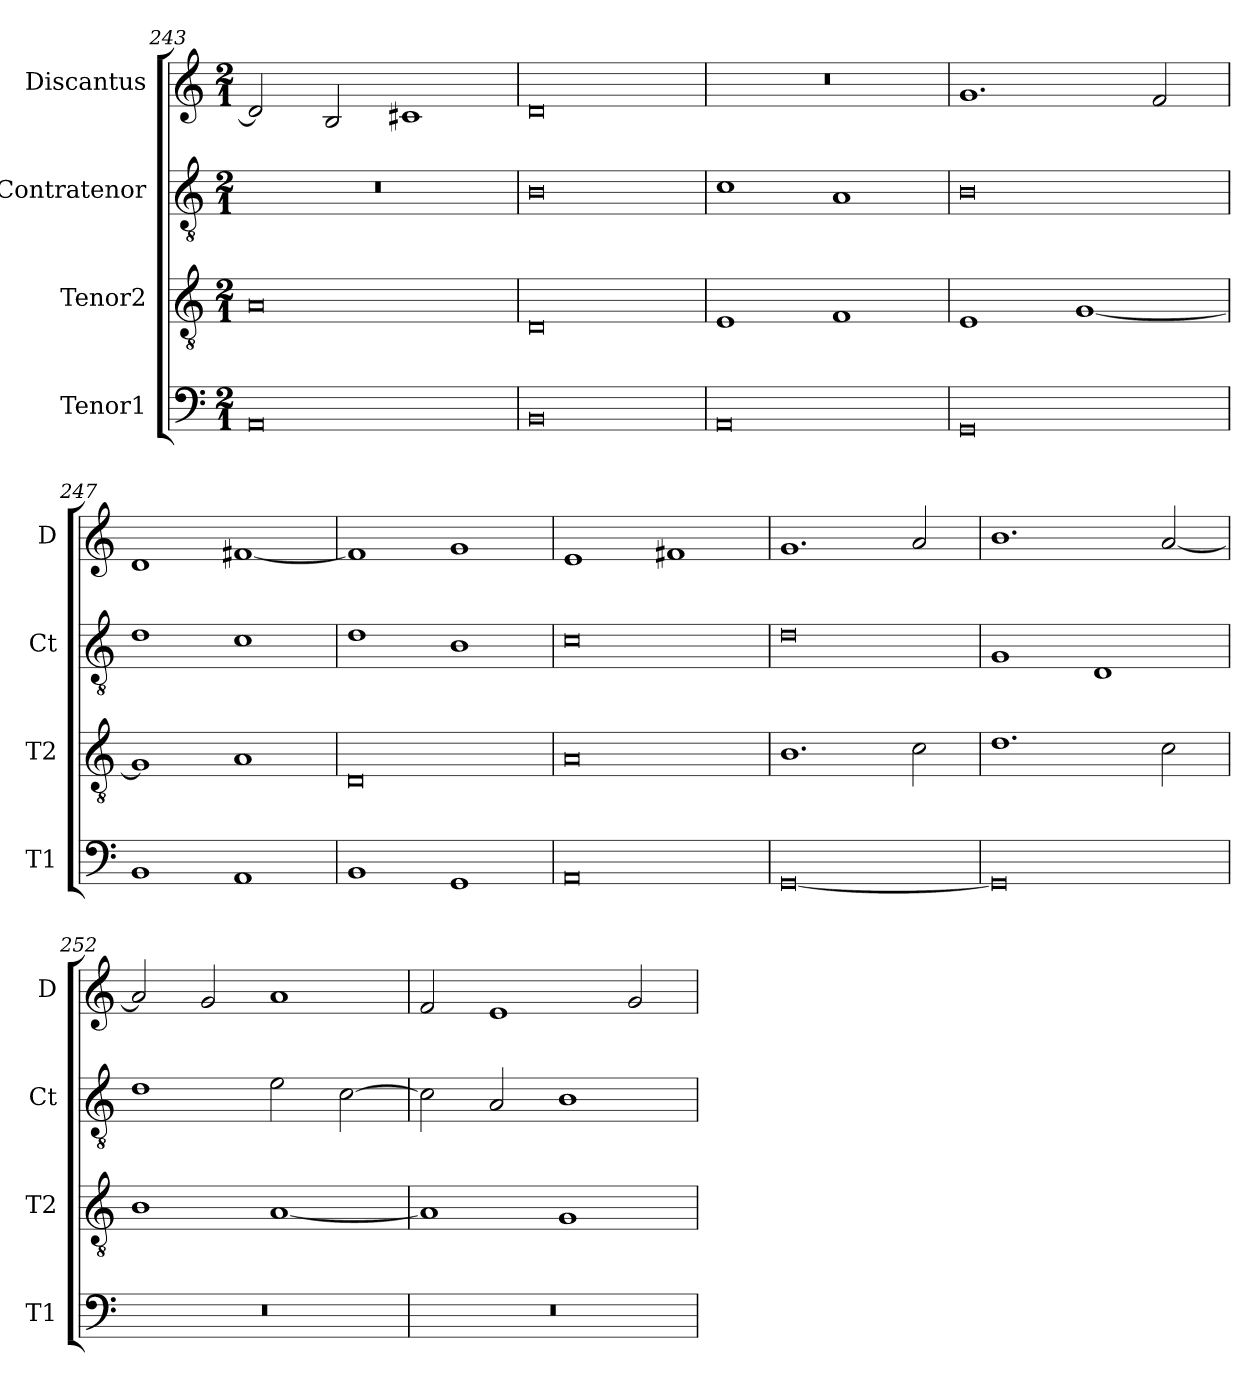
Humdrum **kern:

**kern	**kern	**kern	**kern
*part4	*part3	*part2	*part1
*staff4	*staff3	*staff2	*staff1
*I"Tenor1	*I"Tenor2	*I"Contratenor	*I"Discantus
*I'T1	*I'T2	*I'Ct	*I'D
*clefF4	*clefGv2	*clefGv2	*clefG2
*k[]	*k[]	*k[]	*k[]
*M2/1	*M2/1	*M2/1	*M2/1
=243	=243	=243	=243
0AA	0A	0r	2d/]
.	.	.	2B/
.	.	.	1c#X
=244	=244	=244	=244
0BB	0D	0B	0d
=245	=245	=245	=245
0AA	1E	1c	0r
.	1F	1A	.
=246	=246	=246	=246
0GG	1E	0B	1.g
.	[1G	.	.
.	.	.	2f/
=247	=247	=247	=247
1BB	1G]	1d	1d
1AA	1A	1c	[1f#X
=248	=248	=248	=248
1BB	0D	1d	1f#]
1GG	.	1B	1g
=249	=249	=249	=249
0AA	0A	0c	1e
.	.	.	1f#X
=250	=250	=250	=250
[0GG	1.B	0d	1.g
.	2c\	.	2a/
=251	=251	=251	=251
0GG]	1.d	1G	1.b
.	.	1D	.
.	2c\	.	[2a/
=252	=252	=252	=252
0r	1B	1d	2a/]
.	.	.	2g/
.	[1A	2e\	1a
.	.	[2c\	.
=253	=253	=253	=253
0r	1A]	2c\]	2f/
.	.	2A/	1e
.	1G	1B	.
.	.	.	2g/
=	=	=	=
*-	*-	*-	*-
